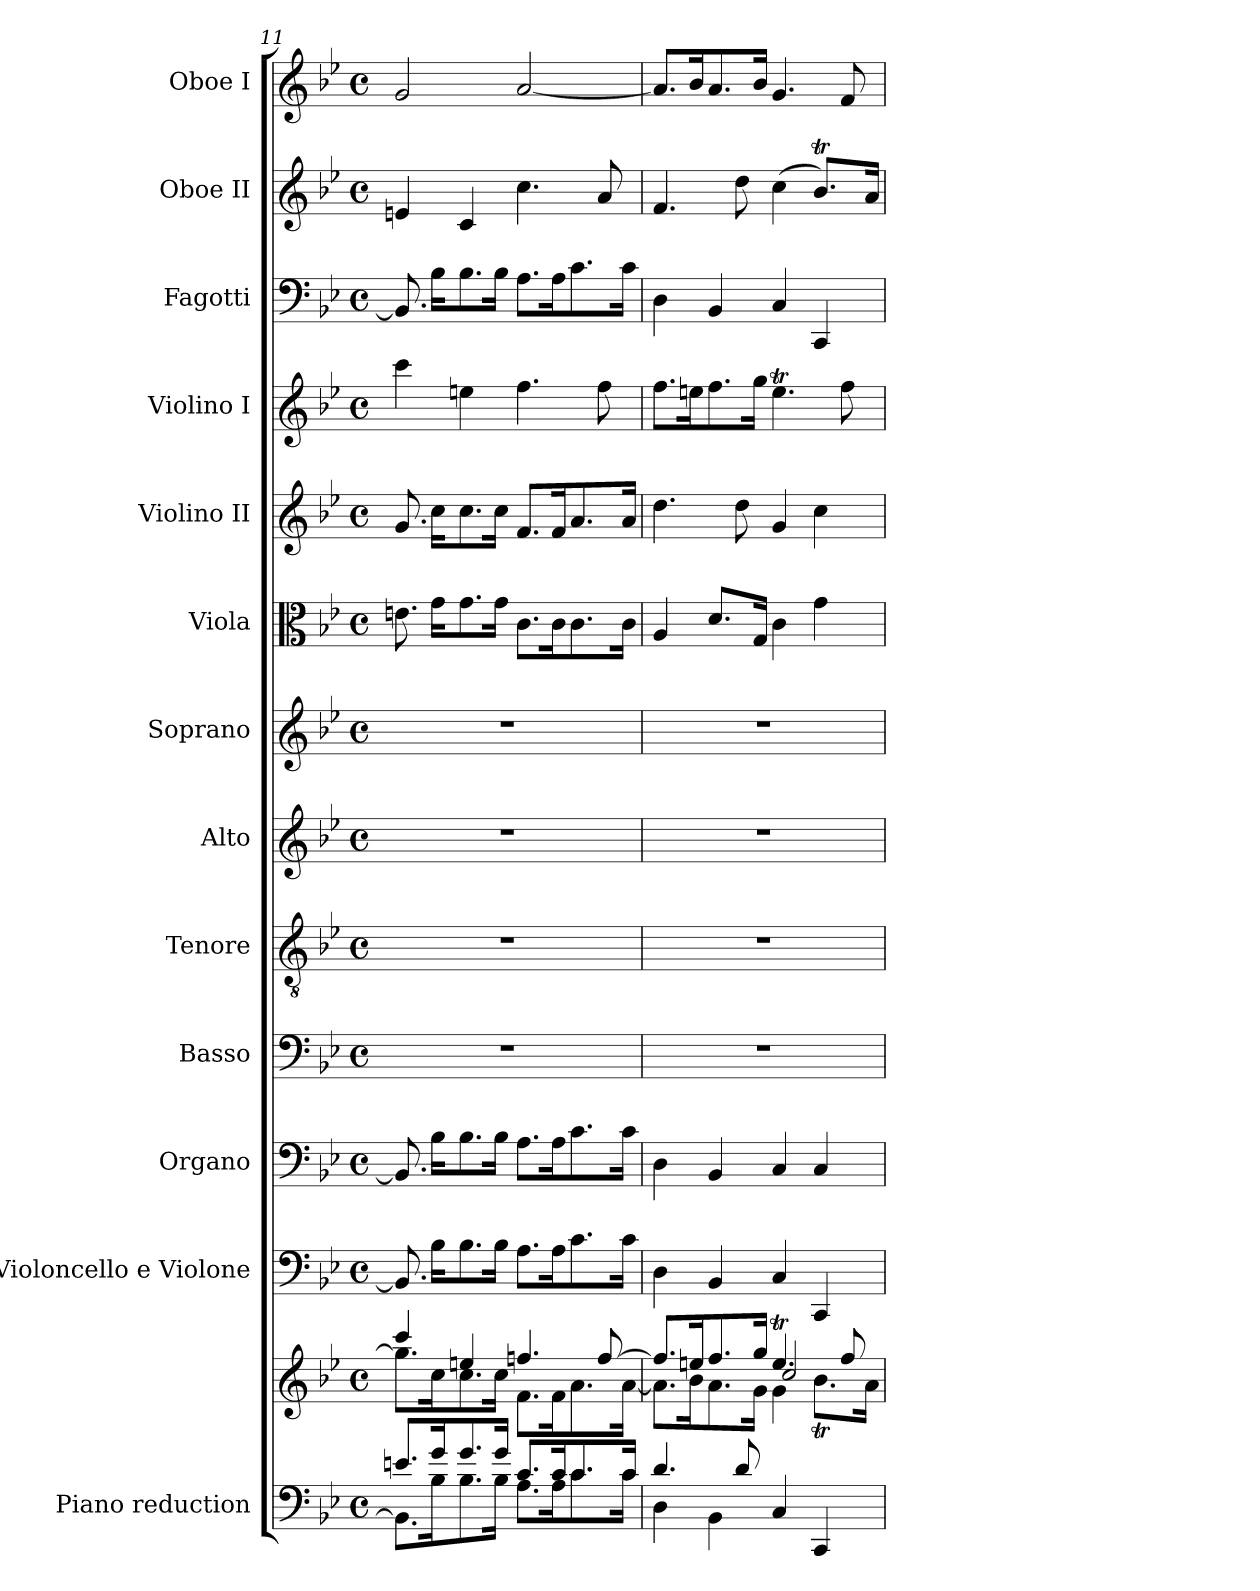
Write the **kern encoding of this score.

**kern	**kern	**kern	**kern	**kern	**kern	**kern	**kern	**kern	**kern	**kern	**kern	**kern	**kern
*part13	*part13	*part12	*part11	*part10	*part9	*part8	*part7	*part6	*part5	*part4	*part3	*part2	*part1
*staff14	*staff13	*staff12	*staff11	*staff10	*staff9	*staff8	*staff7	*staff6	*staff5	*staff4	*staff3	*staff2	*staff1
*I"Piano reduction	*	*I"Violoncello  e Violone	*I"Organo	*I"Basso	*I"Tenore	*I"Alto	*I"Soprano	*I"Viola	*I"Violino II	*I"Violino I	*I"Fagotti	*I"Oboe II	*I"Oboe I
*I'Pno	*	*	*	*	*	*	*	*	*	*	*	*I'Ob	*I'Ob
*clefF4	*clefG2	*clefF4	*clefF4	*clefF4	*clefGv2	*clefG2	*clefG2	*clefC3	*clefG2	*clefG2	*clefF4	*clefG2	*clefG2
*k[b-e-]	*k[b-e-]	*k[b-e-]	*k[b-e-]	*k[b-e-]	*k[b-e-]	*k[b-e-]	*k[b-e-]	*k[b-e-]	*k[b-e-]	*k[b-e-]	*k[b-e-]	*k[b-e-]	*k[b-e-]
*M4/4	*M4/4	*M4/4	*M4/4	*M4/4	*M4/4	*M4/4	*M4/4	*M4/4	*M4/4	*M4/4	*M4/4	*M4/4	*M4/4
*met(c)	*met(c)	*met(c)	*met(c)	*met(c)	*met(c)	*met(c)	*met(c)	*met(c)	*met(c)	*met(c)	*met(c)	*met(c)	*met(c)
=11	=11	=11	=11	=11	=11	=11	=11	=11	=11	=11	=11	=11	=11
*^	*^	*	*	*	*	*	*	*	*	*	*	*	*
8.en/L	8.BB-\L]	4ccc/	8.gg\L]	8.BB-/]	8.BB-/]	1r	1r	1r	1r	8.en\	8.g/	4ccc\	8.BB-/]	4en/	2g/
16g/K	16B-\K	.	16cc\K	16B-\KL	16B-\KL	.	.	.	.	16g\KL	16cc\KL	.	16B-\KL	.	.
8.g/	8.B-\	4een/	8.cc\	8.B-\	8.B-\	.	.	.	.	8.g\	8.cc\	4een\	8.B-\	4c/	.
16g/Jk	16B-\Jk	.	16cc\Jk	16B-\Jk	16B-\Jk	.	.	.	.	16g\Jk	16cc\Jk	.	16B-\Jk	.	.
8.c/L	8.A\L	4.ffn/	8.f\L	8.A\L	8.A\L	.	.	.	.	8.c\L	8.f/L	4.ff\	8.A\L	4.cc\	[2a/
16c/K	16A\K	.	16f\K	16A\K	16A\K	.	.	.	.	16c\K	16f/K	.	16A\K	.	.
8.c/	8.c\	.	8.a\	8.c\	8.c\	.	.	.	.	8.c\	8.a/	.	8.c\	.	.
.	.	[8ff/	.	.	.	.	.	.	.	.	.	8ff\	.	8a/	.
16c/Jk	16c\Jk	.	[16a\Jk	16c\Jk	16c\Jk	.	.	.	.	16c\Jk	16a/Jk	.	16c\Jk	.	.
=12	=12	=12	=12	=12	=12	=12	=12	=12	=12	=12	=12	=12	=12	=12	=12
*	*	*	*^	*	*	*	*	*	*	*	*	*	*	*	*
4.d/	4D\	8.ff/L]	8.a\L]	2ryy	4D\	4D\	1r	1r	1r	1r	4A/	4.dd\	8.ff\L	4D\	4.f/	8.a/L]
.	.	16een/K	16b-\K	.	.	.	.	.	.	.	.	.	16een\K	.	.	16b-/K
.	4BB-\	8.ff/	8.a\	.	4BB-/	4BB-/	.	.	.	.	8.d/L	.	8.ff\	4BB-/	.	8.a/
8d/	.	.	.	.	.	.	.	.	.	.	.	8dd\	.	.	8dd\	.
.	.	16gg/Jk	16g\Jk	.	.	.	.	.	.	.	16G/Jk	.	16gg\Jk	.	.	16b-/Jk
2ryy	4C/	4.eet/	4g\	2cc/	4C/	4C/	.	.	.	.	4c\	4g/	4.eet\	4C/	(4cc\	4.g/
.	4CC/	.	8.b-T\L	.	4CC/	4C/	.	.	.	.	4g\	4cc\	.	4CC/	8.b-T/L)	.
.	.	8ff/	.	.	.	.	.	.	.	.	.	.	8ff\	.	.	8f/
.	.	.	16a\Jk	.	.	.	.	.	.	.	.	.	.	.	16a/Jk	.
*v	*v	*	*	*	*	*	*	*	*	*	*	*	*	*	*	*
*	*v	*v	*v	*	*	*	*	*	*	*	*	*	*	*	*
=	=	=	=	=	=	=	=	=	=	=	=	=	=
*-	*-	*-	*-	*-	*-	*-	*-	*-	*-	*-	*-	*-	*-
